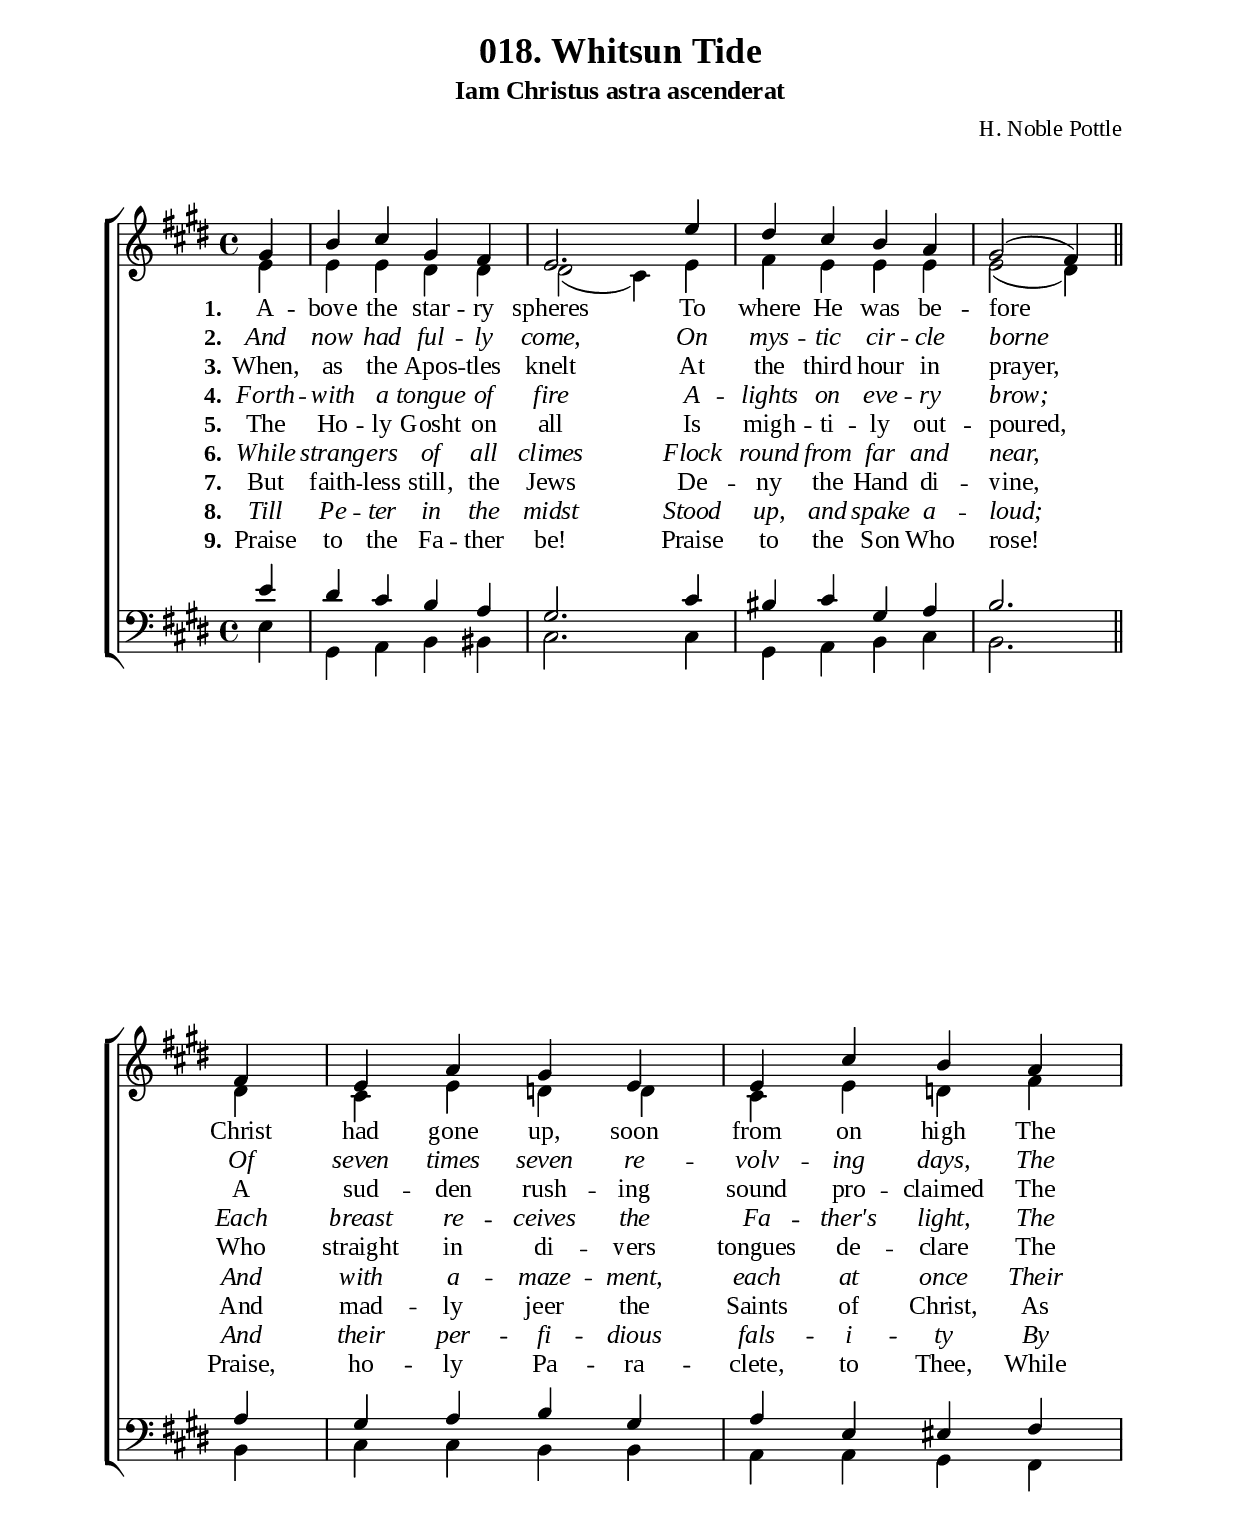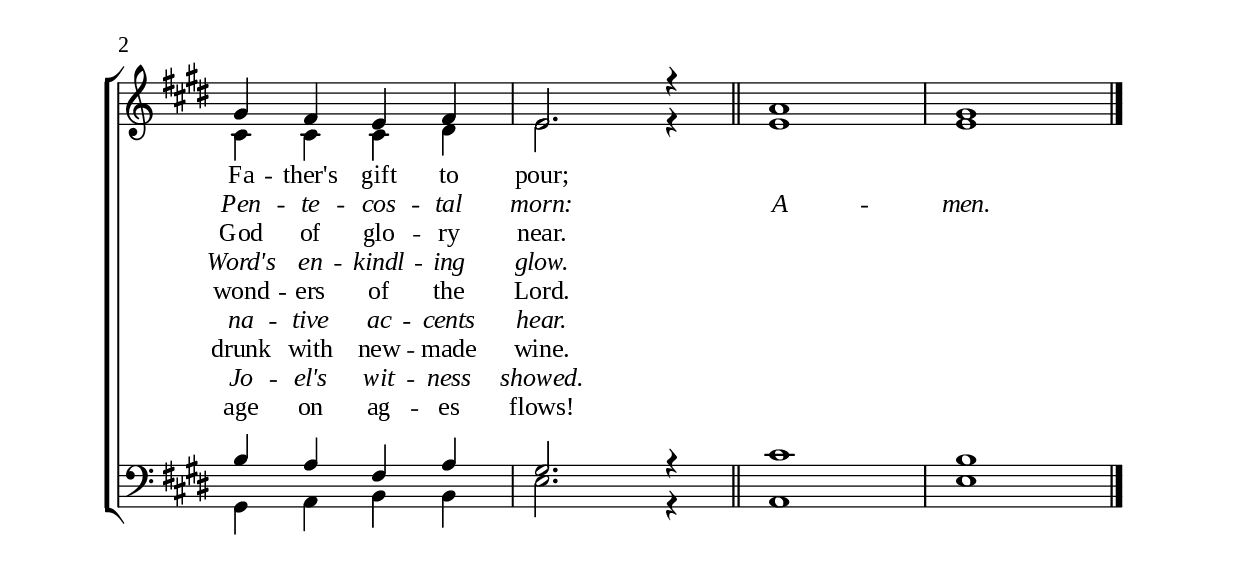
%%%%%%%%%%%%%%%%%%%%%%%%%%%%%
% CONTENTS OF THIS DOCUMENT
% 1. Common settings
% 2. Soprano verse music
% 3. Alto verse music
% 4. Tenor verse music
% 5. Basso verse music
% 6. Verse lyrics
% 7. Layout
%%%%%%%%%%%%%%%%%%%%%%%%%%%%%

%%%%%%%%%%%%%%%%%%%%%%%%%%%%%
% 1. Common settings
%%%%%%%%%%%%%%%%%%%%%%%%%%%%%
\version "2.18.2"

\header {
  title = "018. Whitsun Tide"
  subtitle = "Iam Christus astra ascenderat"
  %poet = ""
  composer = "H. Noble Pottle"
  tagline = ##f
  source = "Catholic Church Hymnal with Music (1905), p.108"
  %site = ""
}

globalSettings= {
  \key e \major
  \time 4/4
  %\override Score.BarNumber.break-visibility = ##(#t #t #t)
  \override Score.BarNumber.break-visibility = ##(#f #f #f)
}

verseSettings = {
  \phrasingSlurDashed
}

\paper {
  #(set-paper-size "a4")
  top-margin = 15\mm
  bottom-margin = 15\mm
  left-margin = 20\mm
  right-margin = 20\mm
  indent = #0
  #(define fonts
	 (make-pango-font-tree "Liberation Serif"
	 		       "Liberation Serif"
			       "Liberation Serif"
			       (/ 20 20)))
}

printItalic = \with {
  \override LyricText.font-shape = #'italic
}

%%%%%%%%%%%%%%%%%%%%%%%%%%%%%
% 2. Soprano verse music
%%%%%%%%%%%%%%%%%%%%%%%%%%%%%
musicVerseSoprano = \relative c' {
\partial 4 gis'4 |
  b cis gis fis |
  e2. e'4 |
  dis cis b a |
  gis2 (fis4) \break \bar "||" fis4 |
  e a gis e |
  e cis' b a |
  gis fis e fis |
  e2. r4 \bar "||" 
  a1 |
  gis1 \bar "|."
  }

%%%%%%%%%%%%%%%%%%%%%%%%%%%%%
% 3. Alto verse music
%%%%%%%%%%%%%%%%%%%%%%%%%%%%%
musicVerseAlto = \relative c' {
\partial 4 e4 |
  e e dis dis |
  dis2 (cis4) e |
  fis e e e |
  e2 (dis4) dis |
  cis e d d |
  cis e d fis |
  cis cis cis dis |
  e2. r4 \bar "||"
  e1 |
  e1
  
}

%%%%%%%%%%%%%%%%%%%%%%%%%%%%%
% 4. Tenor verse music
%%%%%%%%%%%%%%%%%%%%%%%%%%%%%
musicVerseTenor = \relative c' {
\partial 4 e4 |
  dis cis b a |
  gis2. cis4 |
  bis cis gis a |
  b2. a4 |
  gis a b gis |
  a e eis fis |
  b a fis a |
  gis2. r4 |
  cis1 |
  b1
}

%%%%%%%%%%%%%%%%%%%%%%%%%%%%%
% 5. Basso verse music
%%%%%%%%%%%%%%%%%%%%%%%%%%%%%
musicVerseBasso = \relative c {
\partial 4 e4 |
  gis, a b bis |
  cis2. cis4 |
  gis a b cis |
  b2. b4 |
  cis cis b b |
  a a gis fis |
  gis a b b |
  e2. r4 |
  a,1 |
  e'1
  }

%%%%%%%%%%%%%%%%%%%%%%%%%%%%%
% 6. Verse lyrics
%%%%%%%%%%%%%%%%%%%%%%%%%%%%%
lyricVerseOne = \lyricmode {
  \set stanza = #"1."
  A -- bove the star -- ry spheres
  To where He was be -- fore
  Christ had gone up, soon from on high
  The Fa -- ther's gift to pour;
}

lyricVerseTwo = \lyricmode {
  \set stanza = #"2."
  And now had ful -- ly come, 
  On mys -- tic cir -- cle borne
  Of seven times seven re -- volv -- ing days,
  The Pen -- te -- cos -- tal morn: A -- men.
}

lyricVerseThree = \lyricmode {
  \set stanza = #"3."
  When, as the Apos -- tles knelt
  At the third hour in prayer,
  A sud -- den rush -- ing sound pro -- claimed
  The God of glo -- ry near.
}

lyricVerseFour = \lyricmode {
  \set stanza = #"4."
  Forth -- with a tongue of fire
  A -- lights on eve -- ry brow;
  Each breast re -- ceives the Fa -- ther's light,
  The Word's en -- kindl -- ing glow.
  
}

lyricVerseFive = \lyricmode {
  \set stanza = #"5."
  The Ho -- ly Gosht on all
  Is migh -- ti -- ly out -- poured,
  Who straight in di -- vers tongues de -- clare
  The wond -- ers of the Lord.
}

lyricVerseSix = \lyricmode {
  \set stanza = #"6."
  While strang -- ers of all climes
  Flock round from far and near,
  And with a -- maze -- ment, each at once
  Their na -- tive ac -- cents hear.
}

lyricVerseSeven = \lyricmode {
  \set stanza = #"7."
  But faith -- less still, the Jews
  De -- ny the Hand di -- vine,
  And mad -- ly jeer the Saints of Christ,
  As drunk with new -- made wine.
}

lyricVerseEight = \lyricmode {
  \set stanza = #"8."
  Till Pe -- ter in the midst
  Stood up, and spake a -- loud;
  And their per -- fi -- dious fals -- i -- ty
  By Jo -- el's wit -- ness showed.
}

lyricVerseNine = \lyricmode {
  \set stanza = #"9."
  Praise to the Fa -- ther be!
  Praise to the Son Who rose!
  Praise, ho -- ly Pa -- ra -- clete, to Thee,
  While age on ag -- es flows!
}

%%%%%%%%%%%%%%%%%%%%%%%%%%%%%
% 7. Layout
%%%%%%%%%%%%%%%%%%%%%%%%%%%%%
\score {
    \new ChoirStaff <<
      \new Staff <<
        \clef "treble"
        \new Voice = "soprano" {
          \voiceOne \globalSettings \verseSettings \stemUp \slurUp \musicVerseSoprano
        }
        \new Voice = "alto" {
          \voiceTwo \globalSettings \verseSettings \stemDown \slurDown \musicVerseAlto
        }
      >>
      \new Lyrics \lyricsto soprano \lyricVerseOne
      \new Lyrics \printItalic \lyricsto soprano \lyricVerseTwo
      \new Lyrics \lyricsto soprano \lyricVerseThree
      \new Lyrics \printItalic \lyricsto soprano \lyricVerseFour
      \new Lyrics \lyricsto soprano \lyricVerseFive
	  \new Lyrics \printItalic \lyricsto soprano \lyricVerseSix
	  \new Lyrics \lyricsto soprano \lyricVerseSeven
	  \new Lyrics \printItalic \lyricsto soprano \lyricVerseEight
	  \new Lyrics \lyricsto soprano \lyricVerseNine
      \new Staff <<
        \clef "bass"
        \new Voice = "tenor" {
          \voiceOne \globalSettings \verseSettings \stemUp \slurUp \musicVerseTenor
        }
        \new Voice = "basso" {
          \voiceTwo \globalSettings \verseSettings \stemDown \slurDown \musicVerseBasso
        }
      >>
    >>
}

